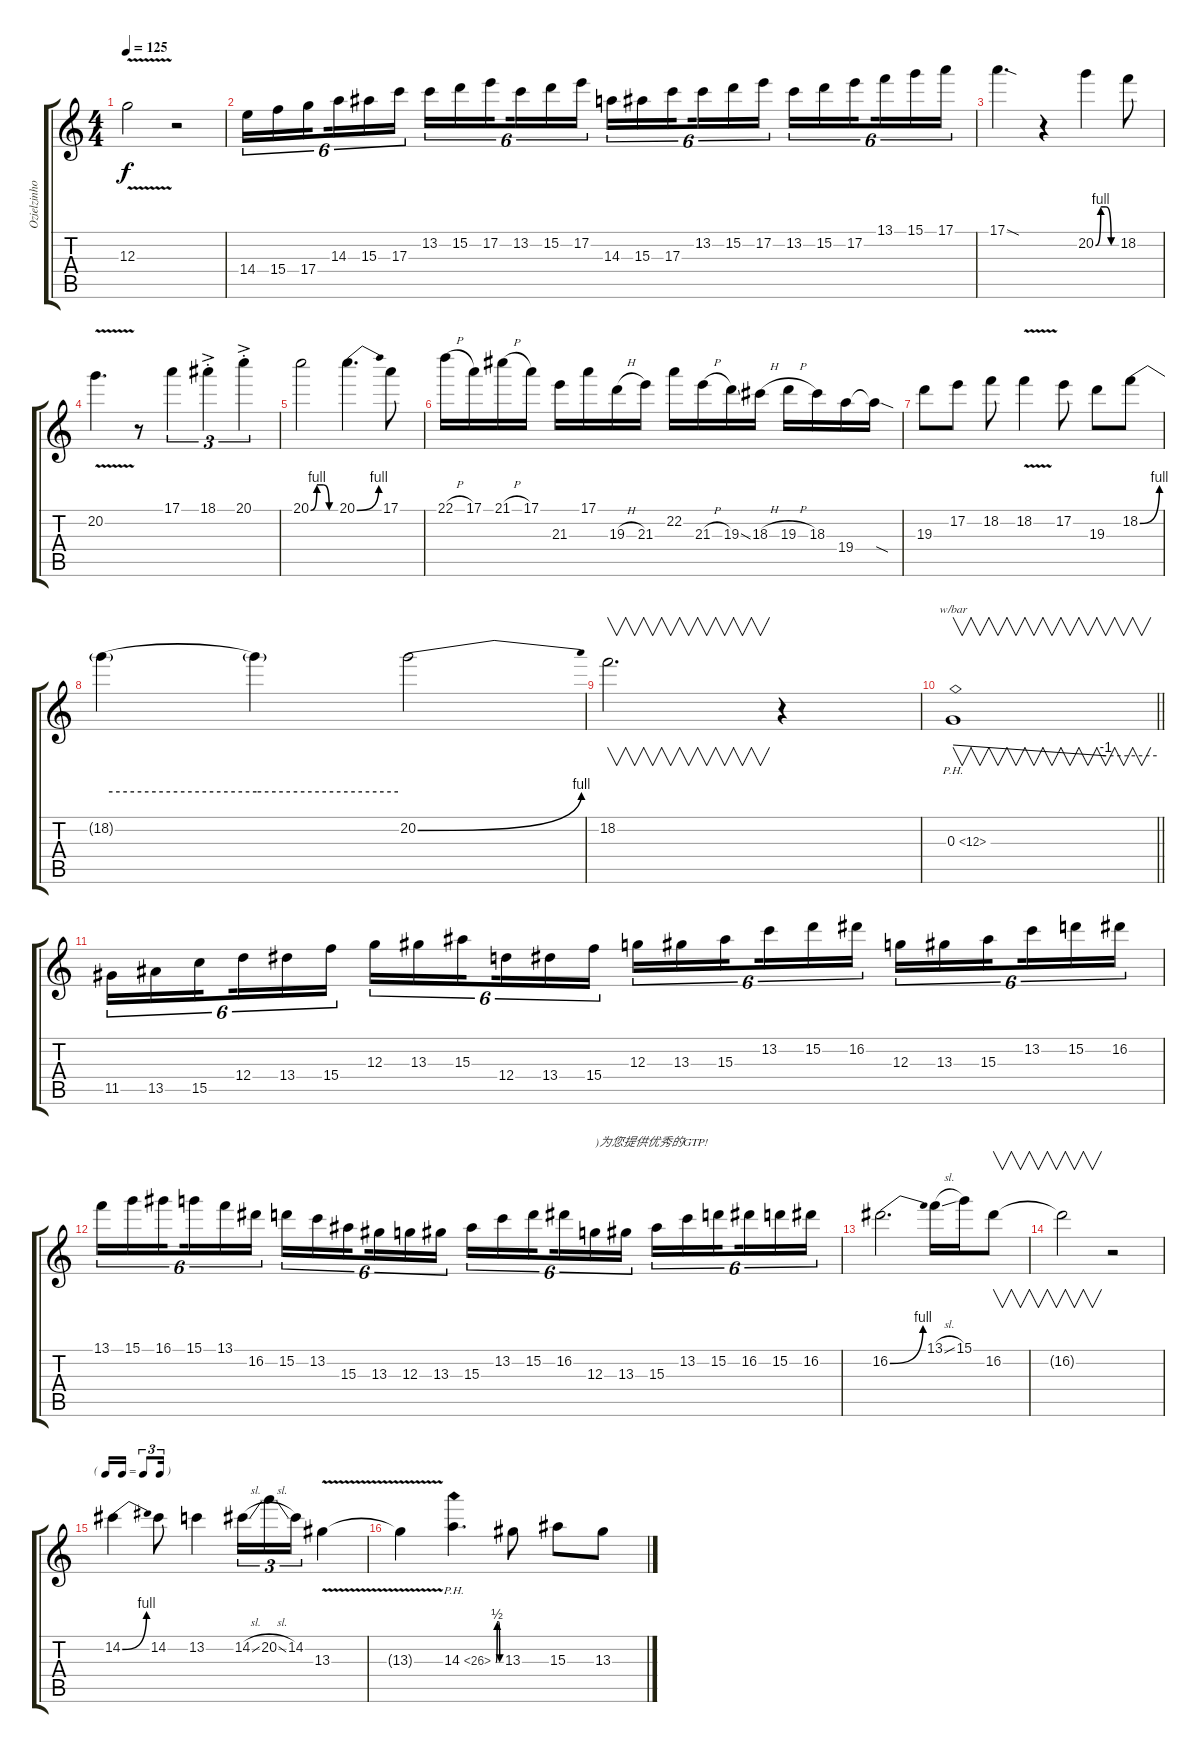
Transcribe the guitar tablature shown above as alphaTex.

\track ("Ozielzinho" "Ozielzinho") {instrument electricguitarclean}
\staff {score tabs}
\tuning (E4 B3 G3 D3 A2 E2) {hide}
\ts (4 4)
\tempo 125
\clef g2
\ks c
12.3{v t}.2{dy f} r.2 |
14.4.16{tu (6 4)} 15.4.16{tu (6 4)} 17.4.16{tu (6 4) beam splitsecondary} 14.3.16{tu (6 4)} 15.3.16{tu (6 4)} 17.3.16{tu (6 4)} 13.2.16{tu (6 4)} 15.2.16{tu (6 4)} 17.2.16{tu (6 4) beam splitsecondary} 13.2.16{tu (6 4)} 15.2.16{tu (6 4)} 17.2.16{tu (6 4)} 14.3.16{tu (6 4)} 15.3.16{tu (6 4)} 17.3.16{tu (6 4) beam splitsecondary} 13.2.16{tu (6 4)} 15.2.16{tu (6 4)} 17.2.16{tu (6 4)} 13.2.16{tu (6 4)} 15.2.16{tu (6 4)} 17.2.16{tu (6 4) beam splitsecondary} 13.1.16{tu (6 4)} 15.1.16{tu (6 4)} 17.1.16{tu (6 4)} |
17.1{sod}.4{d} r.4 20.2{be (custom 0 0 15 4 30 4 45 0 60 0)}.4 18.2.8 |
20.2{v}.4{d} r.8 17.1.4{tu (3 2)} 18.1{ac st}.4{tu (3 2)} 20.1{ac st}.4{tu (3 2)} |
20.1{be (custom 0 0 15 4 30 4 45 0 60 0)}.2 20.1{be (bend 0 0 60 4)}.4{d} 17.1.8 |
22.1{h}.16 17.1.16 21.1{h}.16 17.1.16 21.3.16 17.1.16 19.3{h}.16 21.3.16 22.2.16 21.3{h}.16 19.3{ss}.16 18.3{h}.16 19.3{h}.16 18.3.16 19.4.16 19.4{sod t}.16 |
19.3.8 17.2.8 18.2.8 18.2{v}.4 17.2.8 19.3.8 18.2{be (bend 0 0 60 4)}.8 |
18.2{be (hold 0 4 60 4) t}.4 18.2{be (hold 0 4 60 4) t}.4 20.2{be (bend 0 0 60 4)}.2 |
18.2.2{v d} r.4 |
\barLineRight lightlight
0.3{ph 12}.1{v tbe (custom default 0 0 45 -4 60 -4)} |
11.5.16{tu (6 4)} 13.5.16{tu (6 4)} 15.5.16{tu (6 4) beam splitsecondary} 12.4.16{tu (6 4)} 13.4.16{tu (6 4)} 15.4.16{tu (6 4)} 12.3.16{tu (6 4)} 13.3.16{tu (6 4)} 15.3.16{tu (6 4) beam splitsecondary} 12.4.16{tu (6 4)} 13.4.16{tu (6 4)} 15.4.16{tu (6 4)} 12.3.16{tu (6 4)} 13.3.16{tu (6 4)} 15.3.16{tu (6 4) beam splitsecondary} 13.2.16{tu (6 4)} 15.2.16{tu (6 4)} 16.2.16{tu (6 4)} 12.3.16{tu (6 4)} 13.3.16{tu (6 4)} 15.3.16{tu (6 4) beam splitsecondary} 13.2.16{tu (6 4)} 15.2.16{tu (6 4)} 16.2.16{tu (6 4)} |
13.1.16{tu (6 4)} 15.1.16{tu (6 4)} 16.1.16{tu (6 4) beam splitsecondary} 15.1.16{tu (6 4)} 13.1.16{tu (6 4)} 16.2.16{tu (6 4)} 15.2.16{tu (6 4)} 13.2.16{tu (6 4)} 15.3.16{tu (6 4) beam splitsecondary} 13.3.16{tu (6 4)} 12.3.16{tu (6 4)} 13.3.16{tu (6 4)} 15.3.16{tu (6 4)} 13.2.16{tu (6 4)} 15.2.16{tu (6 4) beam splitsecondary} 16.2.16{tu (6 4)} 12.3.16{tu (6 4) txt ")为您提供优秀的GTP!"} 13.3.16{tu (6 4)} 15.3.16{tu (6 4)} 13.2.16{tu (6 4)} 15.2.16{tu (6 4) beam splitsecondary} 16.2.16{tu (6 4)} 15.2.16{tu (6 4)} 16.2.16{tu (6 4)} |
16.2{be (bend 0 0 60 4)}.2{d} 13.1{sl}.16 15.1.16 16.2.8{v} |
16.2{t}.2{v} r.2 |
\tf triplet16th
14.2{be (bend 0 0 60 4)}.4 14.2.8 13.2.4 14.2{sl}.16{tu (3 2)} 20.2{sl}.16{tu (3 2)} 14.2.16{tu (3 2)} 13.3{v}.4 |
13.3{v t}.4 14.3{be (custom 0 0 15 2 30 2 45 0 60 0) ph 12}.4{d} 13.3.8 15.3.8 13.3.8
